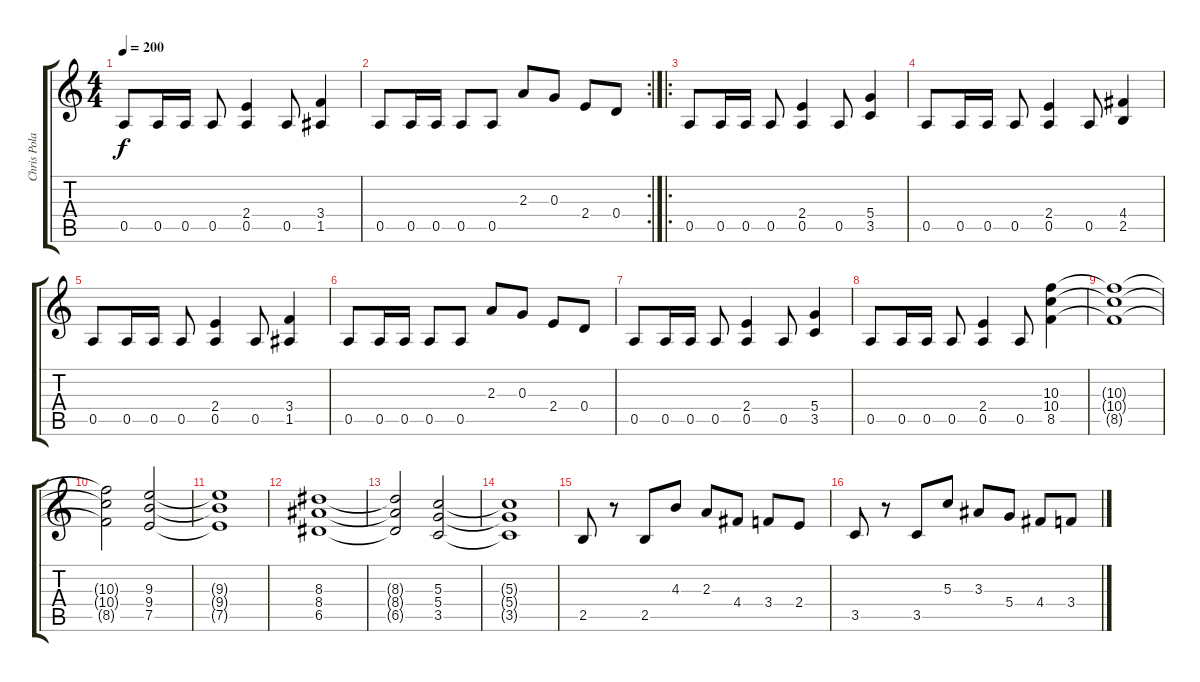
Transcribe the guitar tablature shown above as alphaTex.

\track ("Chris Poland" "Chris Pola") {instrument distortionguitar}
\staff {score tabs}
\tuning (E4 B3 G3 D3 A2 E2) {hide}
\ts (4 4)
\tempo 200
\clef g2
\ks c
0.5.8{dy f} 0.5.16 0.5.16 0.5.8 (2.4 0.5).4 0.5.8 (3.4 1.5).4 |
\rc 2
0.5.8 0.5.16 0.5.16 0.5.8 0.5.8 2.3.8 0.3.8 2.4.8 0.4.8 |
\ro
0.5.8 0.5.16 0.5.16 0.5.8 (2.4 0.5).4 0.5.8 (5.4 3.5).4 |
0.5.8 0.5.16 0.5.16 0.5.8 (2.4 0.5).4 0.5.8 (4.4 2.5).4 |
0.5.8 0.5.16 0.5.16 0.5.8 (2.4 0.5).4 0.5.8 (3.4 1.5).4 |
0.5.8 0.5.16 0.5.16 0.5.8 0.5.8 2.3.8 0.3.8 2.4.8 0.4.8 |
0.5.8 0.5.16 0.5.16 0.5.8 (2.4 0.5).4 0.5.8 (5.4 3.5).4 |
0.5.8 0.5.16 0.5.16 0.5.8 (2.4 0.5).4 0.5.8 (10.3 10.4 8.5).4 |
(10.3{t} 10.4{t} 8.5{t}).1 |
(10.3{t} 10.4{t} 8.5{t}).2 (9.3 9.4 7.5).2 |
(9.3{t} 9.4{t} 7.5{t}).1 |
(8.3 8.4 6.5).1 |
(8.3{t} 8.4{t} 6.5{t}).2 (5.3 5.4 3.5).2 |
(5.3{t} 5.4{t} 3.5{t}).1 |
2.5.8 r.8 2.5.8 4.3.8 2.3.8 4.4.8 3.4.8 2.4.8 |
3.5.8 r.8 3.5.8 5.3.8 3.3.8 5.4.8 4.4.8 3.4.8
